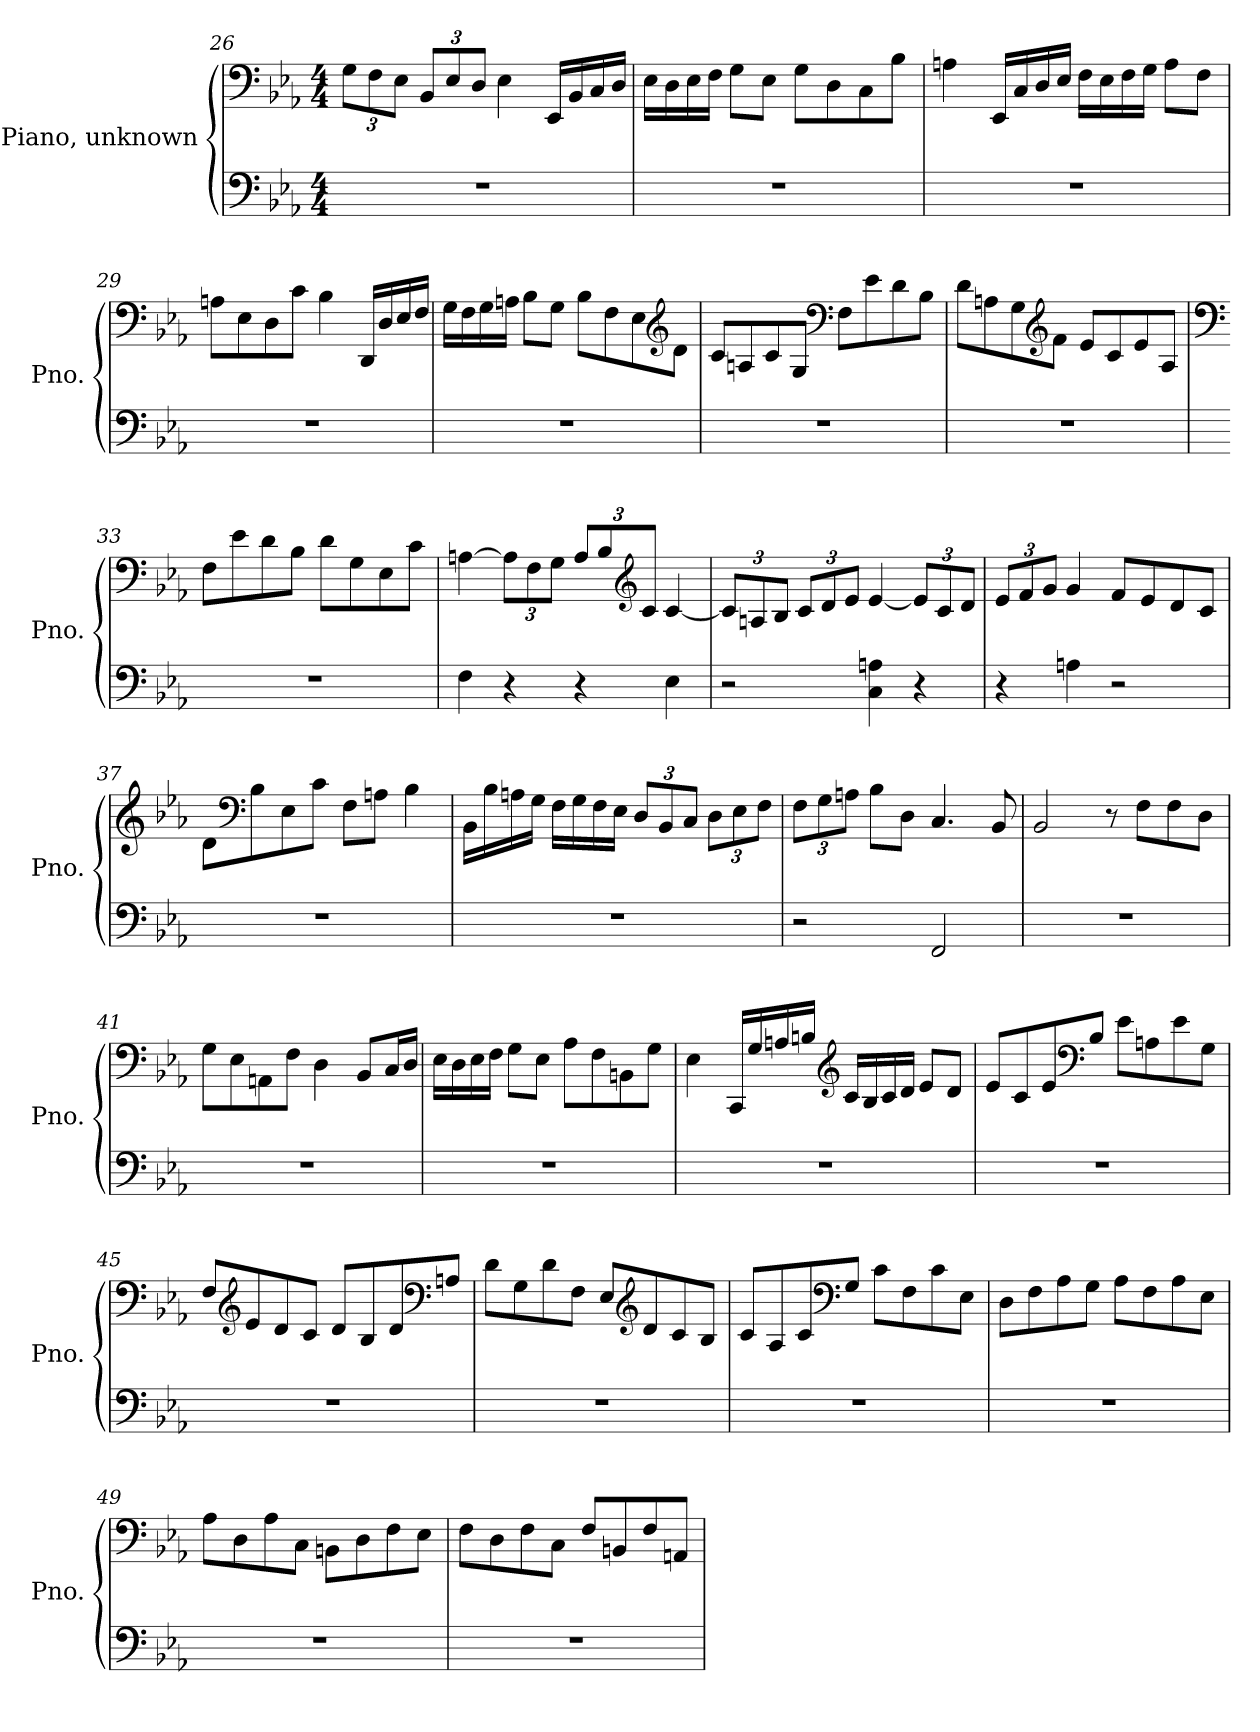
**kern	**kern
*part1	*part1
*staff2	*staff1
*I"Piano, unknown	*
*I'Pno.	*
!!LO:LB:g=z
*clefF4	*clefF4
*k[b-e-a-]	*k[b-e-a-]
*M4/4	*M4/4
*	*Xbrackettup
=26	=26
1r	12G\L
.	12F\
.	12E-\J
.	12BB-/L
.	12E-/
.	12D/J
.	4E-\
.	16EE-/LL
.	16BB-/
.	16C/
.	16D/JJ
=27	=27
1r	16E-\LL
.	16D\
.	16E-\
.	16F\JJ
.	8G\L
.	8E-\J
.	8G\L
.	8D\
.	8C\
.	8B-\J
=28	=28
1r	4An\
.	16EE-/LL
.	16C/
.	16D/
.	16E-/JJ
.	16F\LL
.	16E-\
.	16F\
.	16G\JJ
.	8A\L
.	8F\J
=29	=29
1r	8An\L
.	8E-\
.	8D\
.	8c\J
.	4B-\
.	16DD/LL
.	16D/
.	16E-/
.	16F/JJ
!!LO:LB:g=z
=30	=30
1r	16G\LL
.	16F\
.	16G\
.	16An\JJ
.	8B-\L
.	8G\J
.	8B-\L
.	8F\
.	8E-\
*	*clefG2
.	8d\J
=31	=31
1r	8c/L
.	8An/
.	8c/
.	8G/J
*	*clefF4
.	8F\L
.	8e-\
.	8d\
.	8B-\J
=32	=32
1r	8d\L
.	8An\
.	8G\
*	*clefG2
.	8f\J
.	8e-/L
.	8c/
.	8e-/
.	8A/J
!!LO:LB:g=z
=33	=33
*	*clefF4
1r	8F\L
.	8e-\
.	8d\
.	8B-\J
.	8d\L
.	8G\
.	8E-\
.	8c\J
=34	=34
4F\	[4An\
4r	12A\L]
.	12F\
.	12G\J
4r	12A/L
.	12B-/
*	*clefG2
.	12c/J
4E-\	[4c/
=35	=35
2r	12c/L]
.	12An/
.	12B-/J
.	12c/L
.	12d/
.	12e-/J
4C\ 4An\	[4e-/
4r	12e-/L]
.	12c/
.	12d/J
=36	=36
4r	12e-/L
.	12f/
.	12g/J
4An\	4g/
2r	8f/L
.	8e-/
.	8d/
.	8c/J
!!LO:LB:g=z
=37	=37
1r	8d\L
*	*clefF4
.	8B-\
.	8E-\
.	8c\J
.	8F\L
.	8An\J
.	4B-\
=38	=38
1r	16BB-\LL
.	16B-\
.	16An\
.	16G\JJ
.	16F\LL
.	16G\
.	16F\
.	16E-\JJ
.	12D/L
.	12BB-/
.	12C/J
.	12D\L
.	12E-\
.	12F\J
=39	=39
2r	12F\L
.	12G\
.	12An\J
.	8B-\L
.	8D\J
2FF/	4.C/
.	8BB-/
=40	=40
1r	2BB-/
.	8r
.	8F\L
.	8F\
.	8D\J
!!LO:LB:g=z
=41	=41
1r	8G\L
.	8E-\
.	8AAn\
.	8F\J
.	4D\
.	8BB-/L
.	16C/L
.	16D/JJ
=42	=42
1r	16E-\LL
.	16D\
.	16E-\
.	16F\JJ
.	8G\L
.	8E-\J
.	8A-\L
.	8F\
.	8BBn\
.	8G\J
=43	=43
1r	4E-\
.	16CC/LL
.	16G/
.	16An/
.	16Bn/JJ
*	*clefG2
.	16c/LL
.	16B/
.	16c/
.	16d/JJ
.	8e-/L
.	8d/J
!!LO:PB:g=z
=44	=44
1r	8e-/L
.	8c/
.	8e-/
*	*clefF4
.	8B-/J
.	8e-\L
.	8An\
.	8e-\
.	8G\J
=45	=45
1r	8F/L
*	*clefG2
.	8e-/
.	8d/
.	8c/J
.	8d/L
.	8B-/
.	8d/
*	*clefF4
.	8An/J
=46	=46
1r	8d\L
.	8G\
.	8d\
.	8F\J
.	8E-/L
*	*clefG2
.	8d/
.	8c/
.	8B-/J
!!LO:LB:g=z
=47	=47
1r	8c/L
.	8A-/
.	8c/
*	*clefF4
.	8G/J
.	8c\L
.	8F\
.	8c\
.	8E-\J
=48	=48
1r	8D\L
.	8F\
.	8A-\
.	8G\J
.	8A-\L
.	8F\
.	8A-\
.	8E-\J
=49	=49
1r	8A-\L
.	8D\
.	8A-\
.	8C\J
.	8BBn\L
.	8D\
.	8F\
.	8E-\J
=50	=50
1r	8F\L
.	8D\
.	8F\
.	8C\J
.	8F/L
.	8BBn/
.	8F/
.	8AAn/J
=	=
*-	*-
